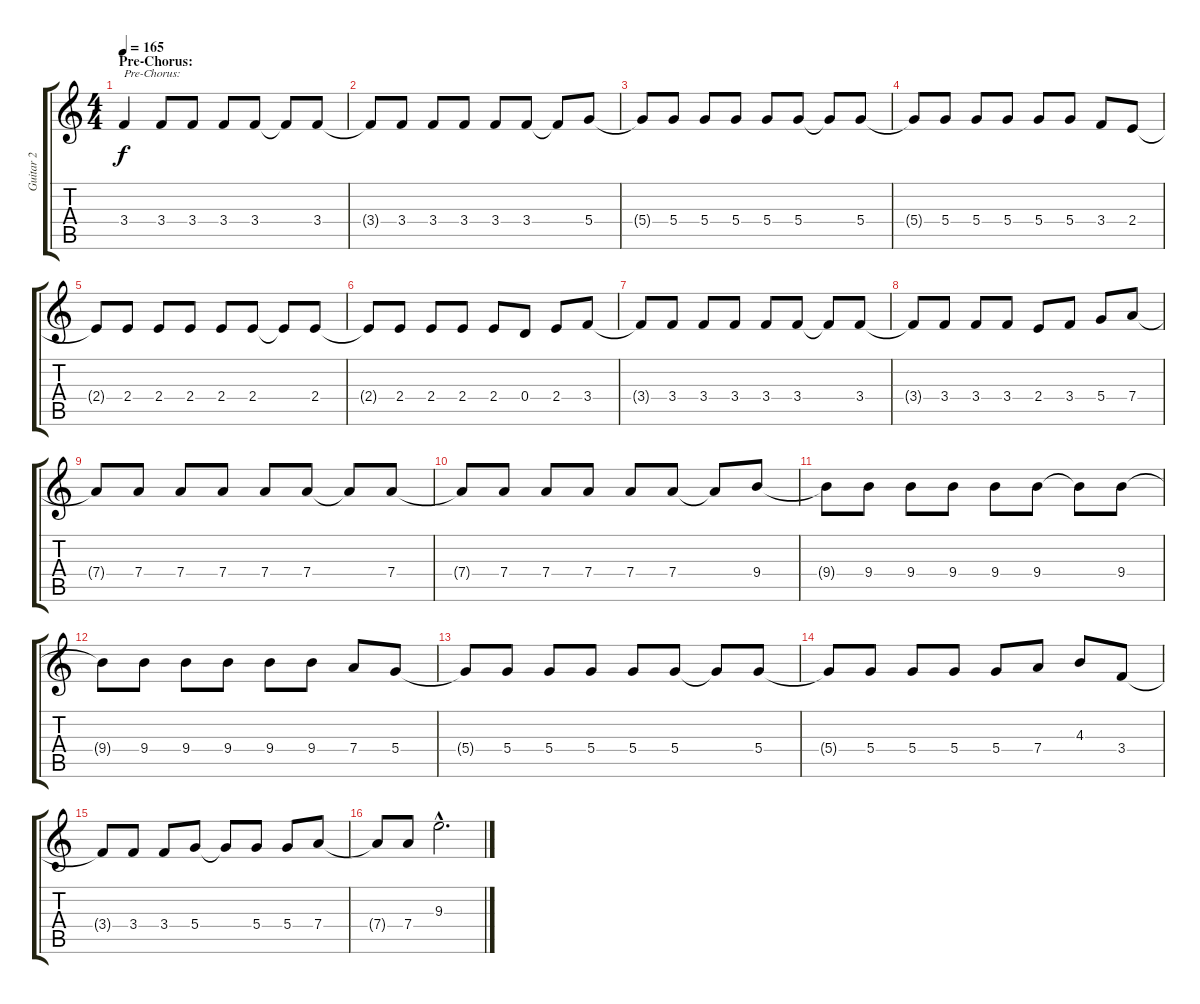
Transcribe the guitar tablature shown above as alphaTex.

\track ("Guitar 2" "Guitar 2") {instrument overdrivenguitar}
\staff {score tabs}
\tuning (E4 B3 G3 D3 A2 E2) {hide}
\ts (4 4)
\section ("" "Pre-Chorus:")
\tempo 165
\clef g2
\ks c
3.4.4{txt "Pre-Chorus:" dy f} 3.4.8 3.4.8 3.4.8 3.4.8 3.4{t}.8 3.4.8 |
3.4{t}.8 3.4.8 3.4.8 3.4.8 3.4.8 3.4.8 3.4{t}.8 5.4.8 |
5.4{t}.8 5.4.8 5.4.8 5.4.8 5.4.8 5.4.8 5.4{t}.8 5.4.8 |
5.4{t}.8 5.4.8 5.4.8 5.4.8 5.4.8 5.4.8 3.4.8 2.4.8 |
2.4{t}.8 2.4.8 2.4.8 2.4.8 2.4.8 2.4.8 2.4{t}.8 2.4.8 |
2.4{t}.8 2.4.8 2.4.8 2.4.8 2.4.8 0.4.8 2.4.8 3.4.8 |
3.4{t}.8 3.4.8 3.4.8 3.4.8 3.4.8 3.4.8 3.4{t}.8 3.4.8 |
3.4{t}.8 3.4.8 3.4.8 3.4.8 2.4.8 3.4.8 5.4.8 7.4.8 |
7.4{t}.8 7.4.8 7.4.8 7.4.8 7.4.8 7.4.8 7.4{t}.8 7.4.8 |
7.4{t}.8 7.4.8 7.4.8 7.4.8 7.4.8 7.4.8 7.4{t}.8 9.4.8 |
9.4{t}.8 9.4.8 9.4.8 9.4.8 9.4.8 9.4.8 9.4{t}.8 9.4.8 |
9.4{t}.8 9.4.8 9.4.8 9.4.8 9.4.8 9.4.8 7.4.8 5.4.8 |
5.4{t}.8 5.4.8 5.4.8 5.4.8 5.4.8 5.4.8 5.4{t}.8 5.4.8 |
5.4{t}.8 5.4.8 5.4.8 5.4.8 5.4.8 7.4.8 4.3.8 3.4.8 |
3.4{t}.8 3.4.8 3.4.8 5.4.8 5.4{t}.8 5.4.8 5.4.8 7.4.8 |
7.4{t}.8 7.4.8 9.3{hac}.2{d}
